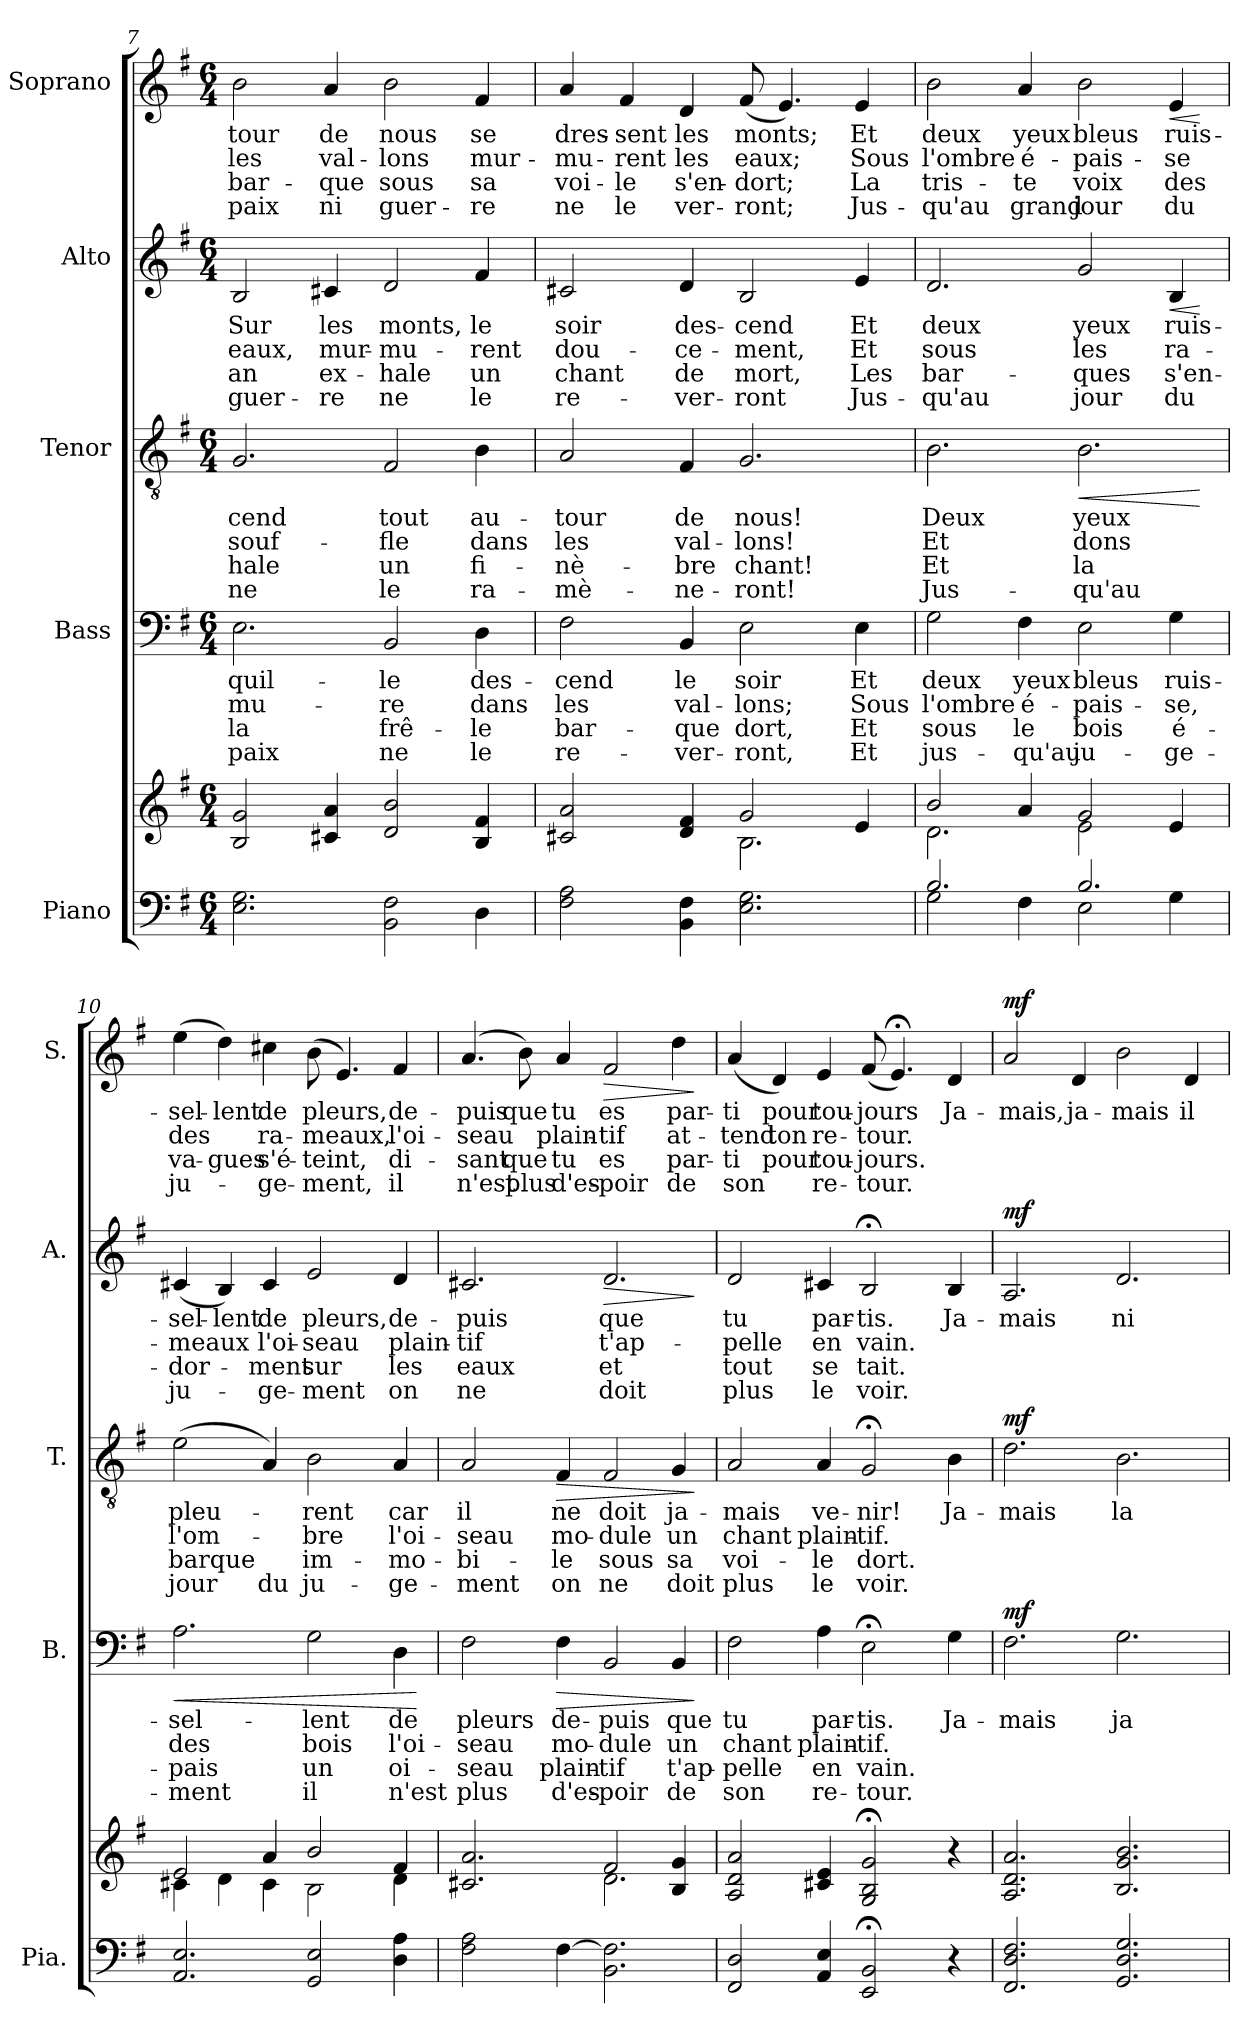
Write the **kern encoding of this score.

**kern	**kern	**kern	**text	**text	**text	**text	**dynam	**kern	**text	**text	**text	**text	**dynam	**kern	**text	**text	**text	**text	**dynam	**kern	**text	**text	**text	**text	**dynam
*part5	*part5	*part4	*part4	*part4	*part4	*part4	*part4	*part3	*part3	*part3	*part3	*part3	*part3	*part2	*part2	*part2	*part2	*part2	*part2	*part1	*part1	*part1	*part1	*part1	*part1
*staff6	*staff5	*staff4	*staff4	*staff4	*staff4	*staff4	*staff4	*staff3	*staff3	*staff3	*staff3	*staff3	*staff3	*staff2	*staff2	*staff2	*staff2	*staff2	*staff2	*staff1	*staff1	*staff1	*staff1	*staff1	*staff1
*I"Piano	*	*I"Bass	*	*	*	*	*	*I"Tenor	*	*	*	*	*	*I"Alto	*	*	*	*	*	*I"Soprano	*	*	*	*	*
*I'Pia.	*	*I'B.	*	*	*	*	*	*I'T.	*	*	*	*	*	*I'A.	*	*	*	*	*	*I'S.	*	*	*	*	*
*clefF4	*clefG2	*clefF4	*	*	*	*	*	*clefGv2	*	*	*	*	*	*clefG2	*	*	*	*	*	*clefG2	*	*	*	*	*
*k[f#]	*k[f#]	*k[f#]	*	*	*	*	*	*k[f#]	*	*	*	*	*	*k[f#]	*	*	*	*	*	*k[f#]	*	*	*	*	*
*M6/4	*M6/4	*M6/4	*	*	*	*	*	*M6/4	*	*	*	*	*	*M6/4	*	*	*	*	*	*M6/4	*	*	*	*	*
=7	=7	=7	=7	=7	=7	=7	=7	=7	=7	=7	=7	=7	=7	=7	=7	=7	=7	=7	=7	=7	=7	=7	=7	=7	=7
!	!	!	!LO:LY:b	!LO:LY:b	!LO:LY:b	!LO:LY:b	!	!	!LO:LY:b	!LO:LY:b	!LO:LY:b	!LO:LY:b	!	!	!LO:LY:b	!LO:LY:b	!LO:LY:b	!LO:LY:b	!	!	!LO:LY:b	!LO:LY:b	!LO:LY:b	!LO:LY:b	!
2.E\ 2.G\	2B/ 2g/	2.E\	-quil-	-mu-	la	paix	.	2.G/	-cend	souf-	-hale	ne	.	2B/	Sur	eaux,	-an	guer-	.	2b\	-tour	les	bar-	paix	.
!	!	!	!	!	!	!	!	!	!	!	!	!	!	!	!LO:LY:b	!LO:LY:b	!LO:LY:b	!LO:LY:b	!	!	!LO:LY:b	!LO:LY:b	!LO:LY:b	!LO:LY:b	!
.	4c#X/ 4a/	.	.	.	.	.	.	.	.	.	.	.	.	4c#X/	les	mur-	ex-	-re	.	4a/	de	val-	-que	ni	.
!	!	!	!LO:LY:b	!LO:LY:b	!LO:LY:b	!LO:LY:b	!	!	!LO:LY:b	!LO:LY:b	!LO:LY:b	!LO:LY:b	!	!	!LO:LY:b	!LO:LY:b	!LO:LY:b	!LO:LY:b	!	!	!LO:LY:b	!LO:LY:b	!LO:LY:b	!LO:LY:b	!
2BB\ 2F#\	2d/ 2b/	2BB/	-le	-re	frê-	ne	.	2F#/	tout	-fle	un	le	.	2d/	monts,	-mu-	-hale	ne	.	2b\	nous	-lons	sous	guer-	.
!	!	!	!LO:LY:b	!LO:LY:b	!LO:LY:b	!LO:LY:b	!	!	!LO:LY:b	!LO:LY:b	!LO:LY:b	!LO:LY:b	!	!	!LO:LY:b	!LO:LY:b	!LO:LY:b	!LO:LY:b	!	!	!LO:LY:b	!LO:LY:b	!LO:LY:b	!LO:LY:b	!
4D\	4B/ 4f#/	4D\	des-	dans	-le	le	.	4B\	au-	dans	fi-	ra-	.	4f#/	le	-rent	un	le	.	4f#/	se	mur-	sa	-re	.
=8	=8	=8	=8	=8	=8	=8	=8	=8	=8	=8	=8	=8	=8	=8	=8	=8	=8	=8	=8	=8	=8	=8	=8	=8	=8
*	*^	*	*	*	*	*	*	*	*	*	*	*	*	*	*	*	*	*	*	*	*	*	*	*	*
!	!	!	!	!LO:LY:b	!LO:LY:b	!LO:LY:b	!LO:LY:b	!	!	!LO:LY:b	!LO:LY:b	!LO:LY:b	!LO:LY:b	!	!	!LO:LY:b	!LO:LY:b	!LO:LY:b	!LO:LY:b	!	!	!LO:LY:b	!LO:LY:b	!LO:LY:b	!LO:LY:b	!
2F#\ 2A\	2c#X/ 2a/	2.ryy	2F#\	-cend	les	bar-	re-	.	2A/	-tour	les	-nè-	-mè-	.	2c#X/	soir	dou-	chant	re-	.	4a/	dres-	-mu-	voi-	ne	.
!	!	!	!	!	!	!	!	!	!	!	!	!	!	!	!	!	!	!	!	!	!	!LO:LY:b	!LO:LY:b	!LO:LY:b	!LO:LY:b	!
.	.	.	.	.	.	.	.	.	.	.	.	.	.	.	.	.	.	.	.	.	4f#/	-sent	-rent	-le	le	.
!	!	!	!	!LO:LY:b	!LO:LY:b	!LO:LY:b	!LO:LY:b	!	!	!LO:LY:b	!LO:LY:b	!LO:LY:b	!LO:LY:b	!	!	!LO:LY:b	!LO:LY:b	!LO:LY:b	!LO:LY:b	!	!	!LO:LY:b	!LO:LY:b	!LO:LY:b	!LO:LY:b	!
4BB\ 4F#\	4d/ 4f#/	.	4BB/	le	val-	-que	-ver-	.	4F#/	de	val-	-bre	-ne-	.	4d/	des-	-ce-	de	-ver-	.	4d/	les	les	s'en-	ver-	.
!	!	!	!	!LO:LY:b	!LO:LY:b	!LO:LY:b	!LO:LY:b	!	!	!LO:LY:b	!LO:LY:b	!LO:LY:b	!LO:LY:b	!	!	!LO:LY:b	!LO:LY:b	!LO:LY:b	!LO:LY:b	!	!	!LO:LY:b	!LO:LY:b	!LO:LY:b	!LO:LY:b	!
2.E\ 2.G\	2g/	2.B\	2E\	soir	-lons;	dort,	-ront,	.	2.G/	nous!	-lons!	chant!	-ront!	.	2B/	-cend	-ment,	mort,	-ront	.	(<8f#/	monts;	eaux;	-dort;	-ront;	.
.	.	.	.	.	.	.	.	.	.	.	.	.	.	.	.	.	.	.	.	.	4.e/)	.	.	.	.	.
!	!	!	!	!LO:LY:b	!LO:LY:b	!LO:LY:b	!LO:LY:b	!	!	!	!	!	!	!	!	!LO:LY:b	!LO:LY:b	!LO:LY:b	!LO:LY:b	!	!	!LO:LY:b	!LO:LY:b	!LO:LY:b	!LO:LY:b	!
.	4e/	.	4E\	Et	Sous	Et	Et	.	.	.	.	.	.	.	4e/	Et	Et	Les	Jus-	.	4e/	Et	Sous	La	Jus-	.
=9	=9	=9	=9	=9	=9	=9	=9	=9	=9	=9	=9	=9	=9	=9	=9	=9	=9	=9	=9	=9	=9	=9	=9	=9	=9	=9
*^	*	*	*	*	*	*	*	*	*	*	*	*	*	*	*	*	*	*	*	*	*	*	*	*	*	*
!	!	!	!	!	!LO:LY:b	!LO:LY:b	!LO:LY:b	!LO:LY:b	!	!	!LO:LY:b	!LO:LY:b	!LO:LY:b	!LO:LY:b	!	!	!LO:LY:b	!LO:LY:b	!LO:LY:b	!LO:LY:b	!	!	!LO:LY:b	!LO:LY:b	!LO:LY:b	!LO:LY:b	!
2.B/	2G\	2b/	2.d\	2G\	deux	l'ombre	sous	jus-	.	2.B\	Deux	Et	Et	Jus-	.	2.d/	deux	sous	bar-	-qu'au	.	2b\	deux	l'ombre	tris-	-qu'au	.
!	!	!	!	!	!LO:LY:b	!LO:LY:b	!LO:LY:b	!LO:LY:b	!	!	!	!	!	!	!	!	!	!	!	!	!	!	!LO:LY:b	!LO:LY:b	!LO:LY:b	!LO:LY:b	!
.	4F#\	4a/	.	4F#\	yeux	é-	le	-qu'au	.	.	.	.	.	.	.	.	.	.	.	.	.	4a/	yeux	é-	-te	grand	.
!	!	!	!	!	!LO:LY:b	!LO:LY:b	!LO:LY:b	!LO:LY:b	!	!	!LO:LY:b	!LO:LY:b	!LO:LY:b	!LO:LY:b	!LO:HP:b	!	!LO:LY:b	!LO:LY:b	!LO:LY:b	!LO:LY:b	!	!	!LO:LY:b	!LO:LY:b	!LO:LY:b	!LO:LY:b	!
2.B/	2E\	2g/	2e\	2E\	bleus	-pais-	bois	ju-	.	2.B\	yeux	dons	la	-qu'au	<	2g/	yeux	les	-ques	jour	.	2b\	bleus	-pais-	voix	jour	.
!	!	!	!	!	!LO:LY:b	!LO:LY:b	!LO:LY:b	!LO:LY:b	!	!	!	!	!	!	!	!	!LO:LY:b	!LO:LY:b	!LO:LY:b	!LO:LY:b	!LO:HP:b	!	!LO:LY:b	!LO:LY:b	!LO:LY:b	!LO:LY:b	!LO:HP:b
.	4G\	4e/	4ryy	4G\	ruis-	-se,	é-	-ge-	.	.	.	.	.	.	.	4B/	ruis-	ra-	s'en-	du	<	4e/	ruis-	-se	des	du	<
*v	*v	*	*	*	*	*	*	*	*	*	*	*	*	*	*	*	*	*	*	*	*	*	*	*	*	*	*
*	*v	*v	*	*	*	*	*	*	*	*	*	*	*	*	*	*	*	*	*	*	*	*	*	*	*	*
.	.	.	.	.	.	.	.	.	.	.	.	.	[	.	.	.	.	.	[	.	.	.	.	.	[
!!LO:PB:g=z
=10	=10	=10	=10	=10	=10	=10	=10	=10	=10	=10	=10	=10	=10	=10	=10	=10	=10	=10	=10	=10	=10	=10	=10	=10	=10
*	*^	*	*	*	*	*	*	*	*	*	*	*	*	*	*	*	*	*	*	*	*	*	*	*	*
!	!	!	!	!LO:LY:b	!LO:LY:b	!LO:LY:b	!LO:LY:b	!LO:HP:b	!	!LO:LY:b	!LO:LY:b	!LO:LY:b	!LO:LY:b	!	!	!LO:LY:b	!LO:LY:b	!LO:LY:b	!LO:LY:b	!	!	!LO:LY:b	!LO:LY:b	!LO:LY:b	!LO:LY:b	!
2.AA/ 2.E/	2e/	4c#X\	2.A\	-sel-	des	-pais	-ment	<	(>2e\	pleu-	l'om-	barque	jour	.	(>4c#X/	-sel-	-meaux	-dor-	ju-	.	(>4ee\	-sel-	des	va-	ju-	.
!	!	!	!	!	!	!	!	!	!	!	!	!	!	!	!	!LO:LY:b	!	!	!	!	!	!LO:LY:b	!	!LO:LY:b	!	!
.	.	4d\	.	.	.	.	.	.	.	.	.	.	.	.	4B/)	-lent	.	.	.	.	4dd\)	-lent	.	-gues	.	.
!	!	!	!	!	!	!	!	!	!	!	!	!	!LO:LY:b	!	!	!LO:LY:b	!LO:LY:b	!LO:LY:b	!LO:LY:b	!	!	!LO:LY:b	!LO:LY:b	!LO:LY:b	!LO:LY:b	!
.	4a/	4c#\	.	.	.	.	.	.	4A/)	.	.	.	du	.	4c#/	de	l'oi-	-ment	-ge-	.	4cc#X\	de	ra-	s'é-	-ge-	.
!	!	!	!	!LO:LY:b	!LO:LY:b	!LO:LY:b	!LO:LY:b	!	!	!LO:LY:b	!LO:LY:b	!LO:LY:b	!LO:LY:b	!	!	!LO:LY:b	!LO:LY:b	!LO:LY:b	!LO:LY:b	!	!	!LO:LY:b	!LO:LY:b	!LO:LY:b	!LO:LY:b	!
2GG/ 2E/	2b/	2B\	2G\	-lent	bois	un	il	.	2B\	-rent	-bre	im-	ju-	.	2e/	pleurs,	-seau	sur	-ment	.	(>8b\	pleurs,	-meaux,	-teint,	-ment,	.
.	.	.	.	.	.	.	.	.	.	.	.	.	.	.	.	.	.	.	.	.	4.e/)	.	.	.	.	.
!	!	!	!	!LO:LY:b	!LO:LY:b	!LO:LY:b	!LO:LY:b	!	!	!LO:LY:b	!LO:LY:b	!LO:LY:b	!LO:LY:b	!	!	!LO:LY:b	!LO:LY:b	!LO:LY:b	!LO:LY:b	!	!	!LO:LY:b	!LO:LY:b	!LO:LY:b	!LO:LY:b	!
4D\ 4A\	4f#/	4d\	4D\	de	l'oi-	oi-	n'est	.	4A/	car	l'oi-	-mo-	-ge-	.	4d/	de-	plain-	les	on	.	4f#/	de-	l'oi-	di-	il	.
*	*v	*v	*	*	*	*	*	*	*	*	*	*	*	*	*	*	*	*	*	*	*	*	*	*	*	*
.	.	.	.	.	.	.	[	.	.	.	.	.	.	.	.	.	.	.	.	.	.	.	.	.	.
=11	=11	=11	=11	=11	=11	=11	=11	=11	=11	=11	=11	=11	=11	=11	=11	=11	=11	=11	=11	=11	=11	=11	=11	=11	=11
*	*^	*	*	*	*	*	*	*	*	*	*	*	*	*	*	*	*	*	*	*	*	*	*	*	*
!	!	!	!	!LO:LY:b	!LO:LY:b	!LO:LY:b	!LO:LY:b	!	!	!LO:LY:b	!LO:LY:b	!LO:LY:b	!LO:LY:b	!	!	!LO:LY:b	!LO:LY:b	!LO:LY:b	!LO:LY:b	!	!	!LO:LY:b	!LO:LY:b	!LO:LY:b	!LO:LY:b	!
2F#\ 2A\	2.c#X/ 2.a/	2.ryy	2F#\	pleurs	-seau	-seau	plus	.	2A/	il	-seau	-bi-	-ment	.	2.c#X/	-puis	-tif	eaux	ne	.	(>4.a/	-puis	-seau	-sant	n'est	.
!	!	!	!	!	!	!	!	!	!	!	!	!	!	!	!	!	!	!	!	!	!	!LO:LY:b	!	!LO:LY:b	!LO:LY:b	!
.	.	.	.	.	.	.	.	.	.	.	.	.	.	.	.	.	.	.	.	.	8b\)	que	.	que	plus	.
!	!	!	!	!LO:LY:b	!LO:LY:b	!LO:LY:b	!LO:LY:b	!LO:HP:b	!	!LO:LY:b	!LO:LY:b	!LO:LY:b	!LO:LY:b	!LO:HP:b	!	!	!	!	!	!	!	!LO:LY:b	!LO:LY:b	!LO:LY:b	!LO:LY:b	!
[4F#\	.	.	4F#\	de-	mo-	plain-	d'es-	>	4F#/	ne	mo-	-le	on	>	.	.	.	.	.	.	4a/	tu	plain-	tu	d'es-	.
!	!	!	!	!LO:LY:b	!LO:LY:b	!LO:LY:b	!LO:LY:b	!	!	!LO:LY:b	!LO:LY:b	!LO:LY:b	!LO:LY:b	!	!	!LO:LY:b	!LO:LY:b	!LO:LY:b	!LO:LY:b	!LO:HP:b	!	!LO:LY:b	!LO:LY:b	!LO:LY:b	!LO:LY:b	!LO:HP:b
2.BB\ 2.F#\]	2f#/	2.d\	2BB/	-puis	-dule	-tif	-poir	.	2F#/	doit	-dule	sous	ne	.	2.d/	que	t'ap-	et	doit	>	2f#/	es	-tif	es	-poir	>
!	!	!	!	!LO:LY:b	!LO:LY:b	!LO:LY:b	!LO:LY:b	!	!	!LO:LY:b	!LO:LY:b	!LO:LY:b	!LO:LY:b	!	!	!	!	!	!	!	!	!LO:LY:b	!LO:LY:b	!LO:LY:b	!LO:LY:b	!
.	4B/ 4g/	.	4BB/	que	un	t'ap-	de	.	4G/	ja-	un	sa	doit	.	.	.	.	.	.	.	4dd\	par-	at-	par-	de	.
*	*v	*v	*	*	*	*	*	*	*	*	*	*	*	*	*	*	*	*	*	*	*	*	*	*	*	*
.	.	.	.	.	.	.	]	.	.	.	.	.	]	.	.	.	.	.	]	.	.	.	.	.	]
=12	=12	=12	=12	=12	=12	=12	=12	=12	=12	=12	=12	=12	=12	=12	=12	=12	=12	=12	=12	=12	=12	=12	=12	=12	=12
!	!	!	!LO:LY:b	!LO:LY:b	!LO:LY:b	!LO:LY:b	!	!	!LO:LY:b	!LO:LY:b	!LO:LY:b	!LO:LY:b	!	!	!LO:LY:b	!LO:LY:b	!LO:LY:b	!LO:LY:b	!	!	!LO:LY:b	!LO:LY:b	!LO:LY:b	!LO:LY:b	!
2FF#/ 2D/	2A/ 2d/ 2a/	2F#\	tu	chant	-pelle	son	.	2A/	-mais	chant	voi-	plus	.	2d/	tu	-pelle	tout	plus	.	(<4a/	-ti	-tend	-ti	son	.
!	!	!	!	!	!	!	!	!	!	!	!	!	!	!	!	!	!	!	!	!	!LO:LY:b	!LO:LY:b	!LO:LY:b	!	!
.	.	.	.	.	.	.	.	.	.	.	.	.	.	.	.	.	.	.	.	4d/)	pour	ton	pour	.	.
!	!	!	!LO:LY:b	!LO:LY:b	!LO:LY:b	!LO:LY:b	!	!	!LO:LY:b	!LO:LY:b	!LO:LY:b	!LO:LY:b	!	!	!LO:LY:b	!LO:LY:b	!LO:LY:b	!LO:LY:b	!	!	!LO:LY:b	!LO:LY:b	!LO:LY:b	!LO:LY:b	!
4AA/ 4E/	4c#X/ 4e/	4A\	par-	plain-	en	re-	.	4A/	ve-	plain-	-le	le	.	4c#X/	par-	en	se	le	.	4e/	tou-	re-	tou-	re-	.
!	!	!	!LO:LY:b	!LO:LY:b	!LO:LY:b	!LO:LY:b	!	!	!LO:LY:b	!LO:LY:b	!LO:LY:b	!LO:LY:b	!	!	!LO:LY:b	!LO:LY:b	!LO:LY:b	!LO:LY:b	!	!	!LO:LY:b	!LO:LY:b	!LO:LY:b	!LO:LY:b	!
2EE/; 2BB/;	2G/;< 2B/;< 2g/;<	2E;<\	-tis.	-tif.	vain.	-tour.	.	2G;</	-nir!	-tif.	dort.	voir.	.	2B;</	-tis.	vain.	tait.	voir.	.	(<8f#/	-jours	-tour.	-jours.	-tour.	.
.	.	.	.	.	.	.	.	.	.	.	.	.	.	.	.	.	.	.	.	4.e;</)	.	.	.	.	.
!	!	!	!LO:LY:b	!	!	!	!	!	!LO:LY:b	!	!	!	!	!	!LO:LY:b	!	!	!	!	!	!LO:LY:b	!	!	!	!
4r	4r	4G\	Ja-	.	.	.	.	4B\	Ja-	.	.	.	.	4B/	Ja-	.	.	.	.	4d/	Ja-	.	.	.	.
=13	=13	=13	=13	=13	=13	=13	=13	=13	=13	=13	=13	=13	=13	=13	=13	=13	=13	=13	=13	=13	=13	=13	=13	=13	=13
!	!	!	!LO:LY:b	!	!	!	!LO:DY:a	!	!LO:LY:b	!	!	!	!LO:DY:a	!	!LO:LY:b	!	!	!	!LO:DY:a	!	!LO:LY:b	!	!	!	!LO:DY:a
2.FF#/ 2.D/ 2.F#/	2.A/ 2.d/ 2.a/	2.F#\	-mais	.	.	.	mf	2.d\	-mais	.	.	.	mf	2.A/	-mais	.	.	.	mf	2a/	-mais,	.	.	.	mf
!	!	!	!	!	!	!	!	!	!	!	!	!	!	!	!	!	!	!	!	!	!LO:LY:b	!	!	!	!
.	.	.	.	.	.	.	.	.	.	.	.	.	.	.	.	.	.	.	.	4d/	ja-	.	.	.	.
!	!	!	!LO:LY:b	!	!	!	!	!	!LO:LY:b	!	!	!	!	!	!LO:LY:b	!	!	!	!	!	!LO:LY:b	!	!	!	!
2.GG/ 2.D/ 2.G/	2.B/ 2.g/ 2.b/	2.G\	ja-	.	.	.	.	2.B\	la	.	.	.	.	2.d/	ni	.	.	.	.	2b\	-mais	.	.	.	.
!	!	!	!	!	!	!	!	!	!	!	!	!	!	!	!	!	!	!	!	!	!LO:LY:b	!	!	!	!
.	.	.	.	.	.	.	.	.	.	.	.	.	.	.	.	.	.	.	.	4d/	il	.	.	.	.
=	=	=	=	=	=	=	=	=	=	=	=	=	=	=	=	=	=	=	=	=	=	=	=	=	=
*-	*-	*-	*-	*-	*-	*-	*-	*-	*-	*-	*-	*-	*-	*-	*-	*-	*-	*-	*-	*-	*-	*-	*-	*-	*-
